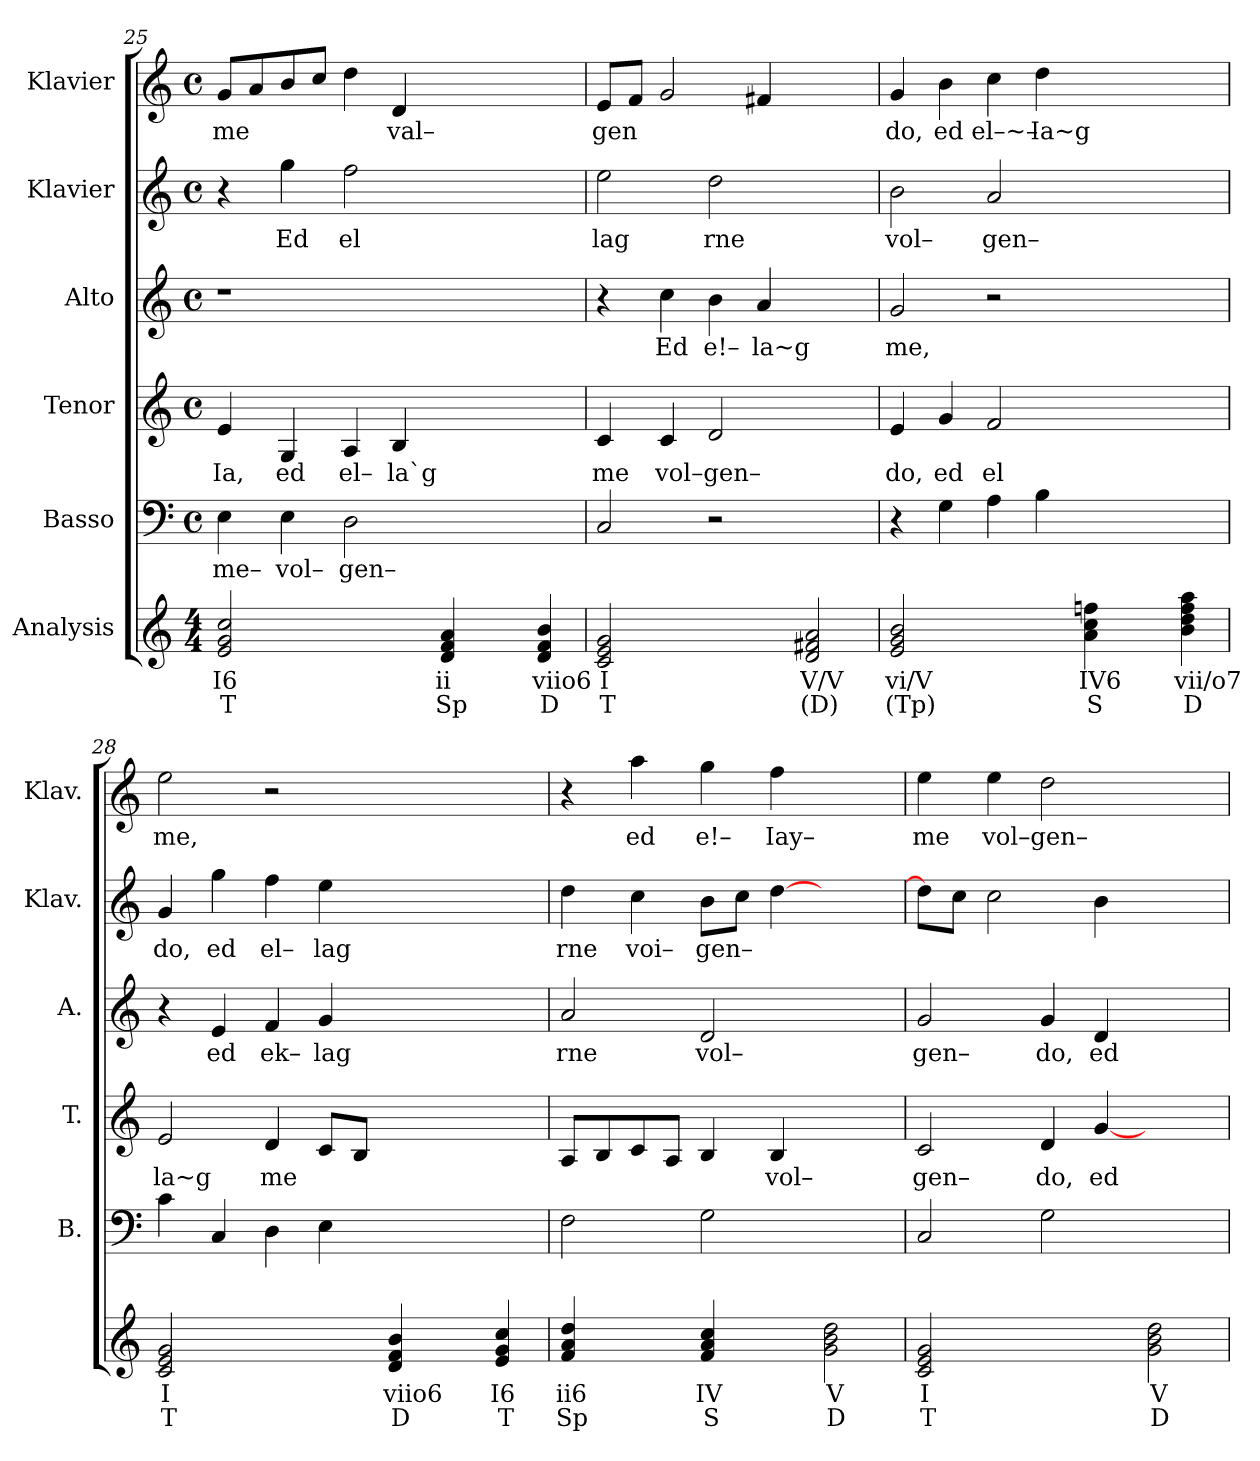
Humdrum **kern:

**kern	**text	**text	**kern	**text	**kern	**text	**kern	**text	**kern	**text	**kern	**text
*part6	*part6	*part6	*part5	*part5	*part4	*part4	*part3	*part3	*part2	*part2	*part1	*part1
*staff6	*staff6	*staff6	*staff5	*staff5	*staff4	*staff4	*staff3	*staff3	*staff2	*staff2	*staff1	*staff1
*I"Analysis	*	*	*I"Basso	*	*I"Tenor	*	*I"Alto	*	*I"Klavier	*	*I"Klavier	*
*	*	*	*I'B.	*	*I'T.	*	*I'A.	*	*I'Klav.	*	*I'Klav.	*
*	*	*	*clefF4	*	*clefG2	*	*clefG2	*	*clefG2	*	*clefG2	*
*k[]	*	*	*k[]	*	*k[]	*	*k[]	*	*k[]	*	*k[]	*
*M4/4	*	*	*M4/4	*	*M4/4	*	*M4/4	*	*M4/4	*	*M4/4	*
*	*	*	*met(c)	*	*met(c)	*	*met(c)	*	*met(c)	*	*met(c)	*
=25	=25	=25	=25	=25	=25	=25	=25	=25	=25	=25	=25	=25
!	!	!	!	!LO:LY:b	!	!	!	!	!	!	!	!
!	!	!	!	!	!	!LO:LY:b	!	!	!	!	!	!
!	!	!	!	!	!	!	!	!	!	!	!	!LO:LY:b
2e 2g 2cc	I6	T	4E\	me–	4e/	Ia,	1r	.	4r	.	8g/L	me
.	.	.	.	.	.	.	.	.	.	.	8a/	.
!	!	!	!	!LO:LY:b	!	!	!	!	!	!	!	!
!	!	!	!	!	!	!LO:LY:b	!	!	!	!	!	!
!	!	!	!	!	!	!	!	!	!	!LO:LY:b	!	!
.	.	.	4E\	vol–	4G/	ed	.	.	4gg\	Ed	8b/	.
.	.	.	.	.	.	.	.	.	.	.	8cc/J	.
!	!	!	!	!LO:LY:b	!	!	!	!	!	!	!	!
!	!	!	!	!	!	!LO:LY:b	!	!	!	!	!	!
!	!	!	!	!	!	!	!	!	!	!LO:LY:b	!	!
2ryy	.	.	2D\	gen–	4A/	el–	.	.	2ff\	el	4dd\	.
!	!	!	!	!	!	!LO:LY:b	!	!	!	!	!	!
!	!	!	!	!	!	!	!	!	!	!	!	!LO:LY:b
.	.	.	.	.	4B/	la`g	.	.	.	.	4d/	val–
4d 4f 4a	ii	Sp	2.ryy	.	2.ryy	.	2.ryy	.	2.ryy	.	2.ryy	.
4ryy	.	.	.	.	.	.	.	.	.	.	.	.
4d 4f 4b	viio6	D	.	.	.	.	.	.	.	.	.	.
=26	=26	=26	=26	=26	=26	=26	=26	=26	=26	=26	=26	=26
!	!	!	!	!	!	!LO:LY:b	!	!	!	!	!	!
!	!	!	!	!	!	!	!	!	!	!LO:LY:b	!	!
!	!	!	!	!	!	!	!	!	!	!	!	!LO:LY:b
2c 2e 2g	I	T	2C/	.	4c/	me	4r	.	2ee\	lag	8e/L	gen
.	.	.	.	.	.	.	.	.	.	.	8f/J	.
!	!	!	!	!	!	!LO:LY:b	!	!	!	!	!	!
!	!	!	!	!	!	!	!	!LO:LY:b	!	!	!	!
.	.	.	.	.	4c/	vol–	4cc\	Ed	.	.	2g/	.
!	!	!	!	!	!	!LO:LY:b	!	!	!	!	!	!
!	!	!	!	!	!	!	!	!LO:LY:b	!	!	!	!
!	!	!	!	!	!	!	!	!	!	!LO:LY:b	!	!
2ryy	.	.	2r	.	2d/	gen–	4b\	e!–	2dd\	rne	.	.
!	!	!	!	!	!	!	!	!LO:LY:b	!	!	!	!
.	.	.	.	.	.	.	4a/	la~g	.	.	4f#X/	.
2d 2f#X 2a	V/V	(D)	2ryy	.	2ryy	.	2ryy	.	2ryy	.	2ryy	.
=27	=27	=27	=27	=27	=27	=27	=27	=27	=27	=27	=27	=27
!	!	!	!	!	!	!LO:LY:b	!	!	!	!	!	!
!	!	!	!	!	!	!	!	!LO:LY:b	!	!	!	!
!	!	!	!	!	!	!	!	!	!	!LO:LY:b	!	!
!	!	!	!	!	!	!	!	!	!	!	!	!LO:LY:b
2e 2g 2b	vi/V	(Tp)	4r	.	4e/	do,	2g/	me,	2b\	vol–	4g/	do,
!	!	!	!	!	!	!LO:LY:b	!	!	!	!	!	!
!	!	!	!	!	!	!	!	!	!	!	!	!LO:LY:b
.	.	.	4G\	.	4g/	ed	.	.	.	.	4b\	ed
!	!	!	!	!	!	!LO:LY:b	!	!	!	!	!	!
!	!	!	!	!	!	!	!	!	!	!LO:LY:b	!	!
!	!	!	!	!	!	!	!	!	!	!	!	!LO:LY:b
2ryy	.	.	4A\	.	2f/	el	2r	.	2a/	gen–	4cc\	el–~–
!	!	!	!	!	!	!	!	!	!	!	!	!LO:LY:b
.	.	.	4B\	.	.	.	.	.	.	.	4dd\	Ia~g
4a 4cc 4ffn	IV6	S	2.ryy	.	2.ryy	.	2.ryy	.	2.ryy	.	2.ryy	.
4ryy	.	.	.	.	.	.	.	.	.	.	.	.
4b 4dd 4ff 4aa	vii/o7	D	.	.	.	.	.	.	.	.	.	.
=28	=28	=28	=28	=28	=28	=28	=28	=28	=28	=28	=28	=28
!	!	!	!	!	!	!LO:LY:b	!	!	!	!	!	!
!	!	!	!	!	!	!	!	!	!	!LO:LY:b	!	!
!	!	!	!	!	!	!	!	!	!	!	!	!LO:LY:b
2c 2e 2g	I	T	4c\	.	2e/	la~g	4r	.	4g/	do,	2ee\	me,
!	!	!	!	!	!	!	!	!LO:LY:b	!	!	!	!
!	!	!	!	!	!	!	!	!	!	!LO:LY:b	!	!
.	.	.	4C/	.	.	.	4e/	ed	4gg\	ed	.	.
!	!	!	!	!	!	!LO:LY:b	!	!	!	!	!	!
!	!	!	!	!	!	!	!	!LO:LY:b	!	!	!	!
!	!	!	!	!	!	!	!	!	!	!LO:LY:b	!	!
2ryy	.	.	4D\	.	4d/	me	4f/	ek–	4ff\	el–	2r	.
!	!	!	!	!	!	!	!	!LO:LY:b	!	!	!	!
!	!	!	!	!	!	!	!	!	!	!LO:LY:b	!	!
.	.	.	4E\	.	8c/L	.	4g/	lag	4ee\	lag	.	.
.	.	.	.	.	8B/J	.	.	.	.	.	.	.
4d 4f 4b	viio6	D	2.ryy	.	2.ryy	.	2.ryy	.	2.ryy	.	2.ryy	.
4ryy	.	.	.	.	.	.	.	.	.	.	.	.
4e 4g 4cc	I6	T	.	.	.	.	.	.	.	.	.	.
=29	=29	=29	=29	=29	=29	=29	=29	=29	=29	=29	=29	=29
!	!	!	!	!	!	!	!	!LO:LY:b	!	!	!	!
!	!	!	!	!	!	!	!	!	!	!LO:LY:b	!	!
4f 4a 4dd	ii6	Sp	2F\	.	8A/L	.	2a/	rne	4dd\	rne	4r	.
.	.	.	.	.	8B/	.	.	.	.	.	.	.
!	!	!	!	!	!	!	!	!	!	!LO:LY:b	!	!
!	!	!	!	!	!	!	!	!	!	!	!	!LO:LY:b
4ryy	.	.	.	.	8c/	.	.	.	4cc\	voi–	4aa\	ed
.	.	.	.	.	8A/J	.	.	.	.	.	.	.
!	!	!	!	!	!	!	!	!LO:LY:b	!	!	!	!
!	!	!	!	!	!	!	!	!	!	!LO:LY:b	!	!
!	!	!	!	!	!	!	!	!	!	!	!	!LO:LY:b
4f 4a 4cc	IV	S	2G\	.	4B/	.	2d/	vol–	8b\L	gen–	4gg\	e!–
.	.	.	.	.	.	.	.	.	8cc\J	.	.	.
!	!	!	!	!	!	!LO:LY:b	!	!	!	!	!	!
!	!	!	!	!	!	!	!	!	!	!	!	!LO:LY:b
4ryy	.	.	.	.	4B/	vol–	.	.	[4dd\	.	4ff\	Iay–
2g 2b 2dd	V	D	2ryy	.	2ryy	.	2ryy	.	2ryy	.	2ryy	.
=30	=30	=30	=30	=30	=30	=30	=30	=30	=30	=30	=30	=30
!	!	!	!	!	!	!LO:LY:b	!	!	!	!	!	!
!	!	!	!	!	!	!	!	!LO:LY:b	!	!	!	!
!	!	!	!	!	!	!	!	!	!	!	!	!LO:LY:b
2c 2e 2g	I	T	2C/	.	2c/	gen–	2g/	gen–	8dd\L]	.	4ee\	me
.	.	.	.	.	.	.	.	.	8cc\J	.	.	.
!	!	!	!	!	!	!	!	!	!	!	!	!LO:LY:b
.	.	.	.	.	.	.	.	.	2cc\	.	4ee\	vol–gen–
!	!	!	!	!	!	!LO:LY:b	!	!	!	!	!	!
!	!	!	!	!	!	!	!	!LO:LY:b	!	!	!	!
2ryy	.	.	2G\	.	4d/	do,	4g/	do,	.	.	2dd\	.
!	!	!	!	!	!	!LO:LY:b	!	!	!	!	!	!
!	!	!	!	!	!	!	!	!LO:LY:b	!	!	!	!
.	.	.	.	.	[4g/	ed	4d/	ed	4b\	.	.	.
2g 2b 2dd	V	D	2ryy	.	2ryy	.	2ryy	.	2ryy	.	2ryy	.
=	=	=	=	=	=	=	=	=	=	=	=	=
*-	*-	*-	*-	*-	*-	*-	*-	*-	*-	*-	*-	*-
